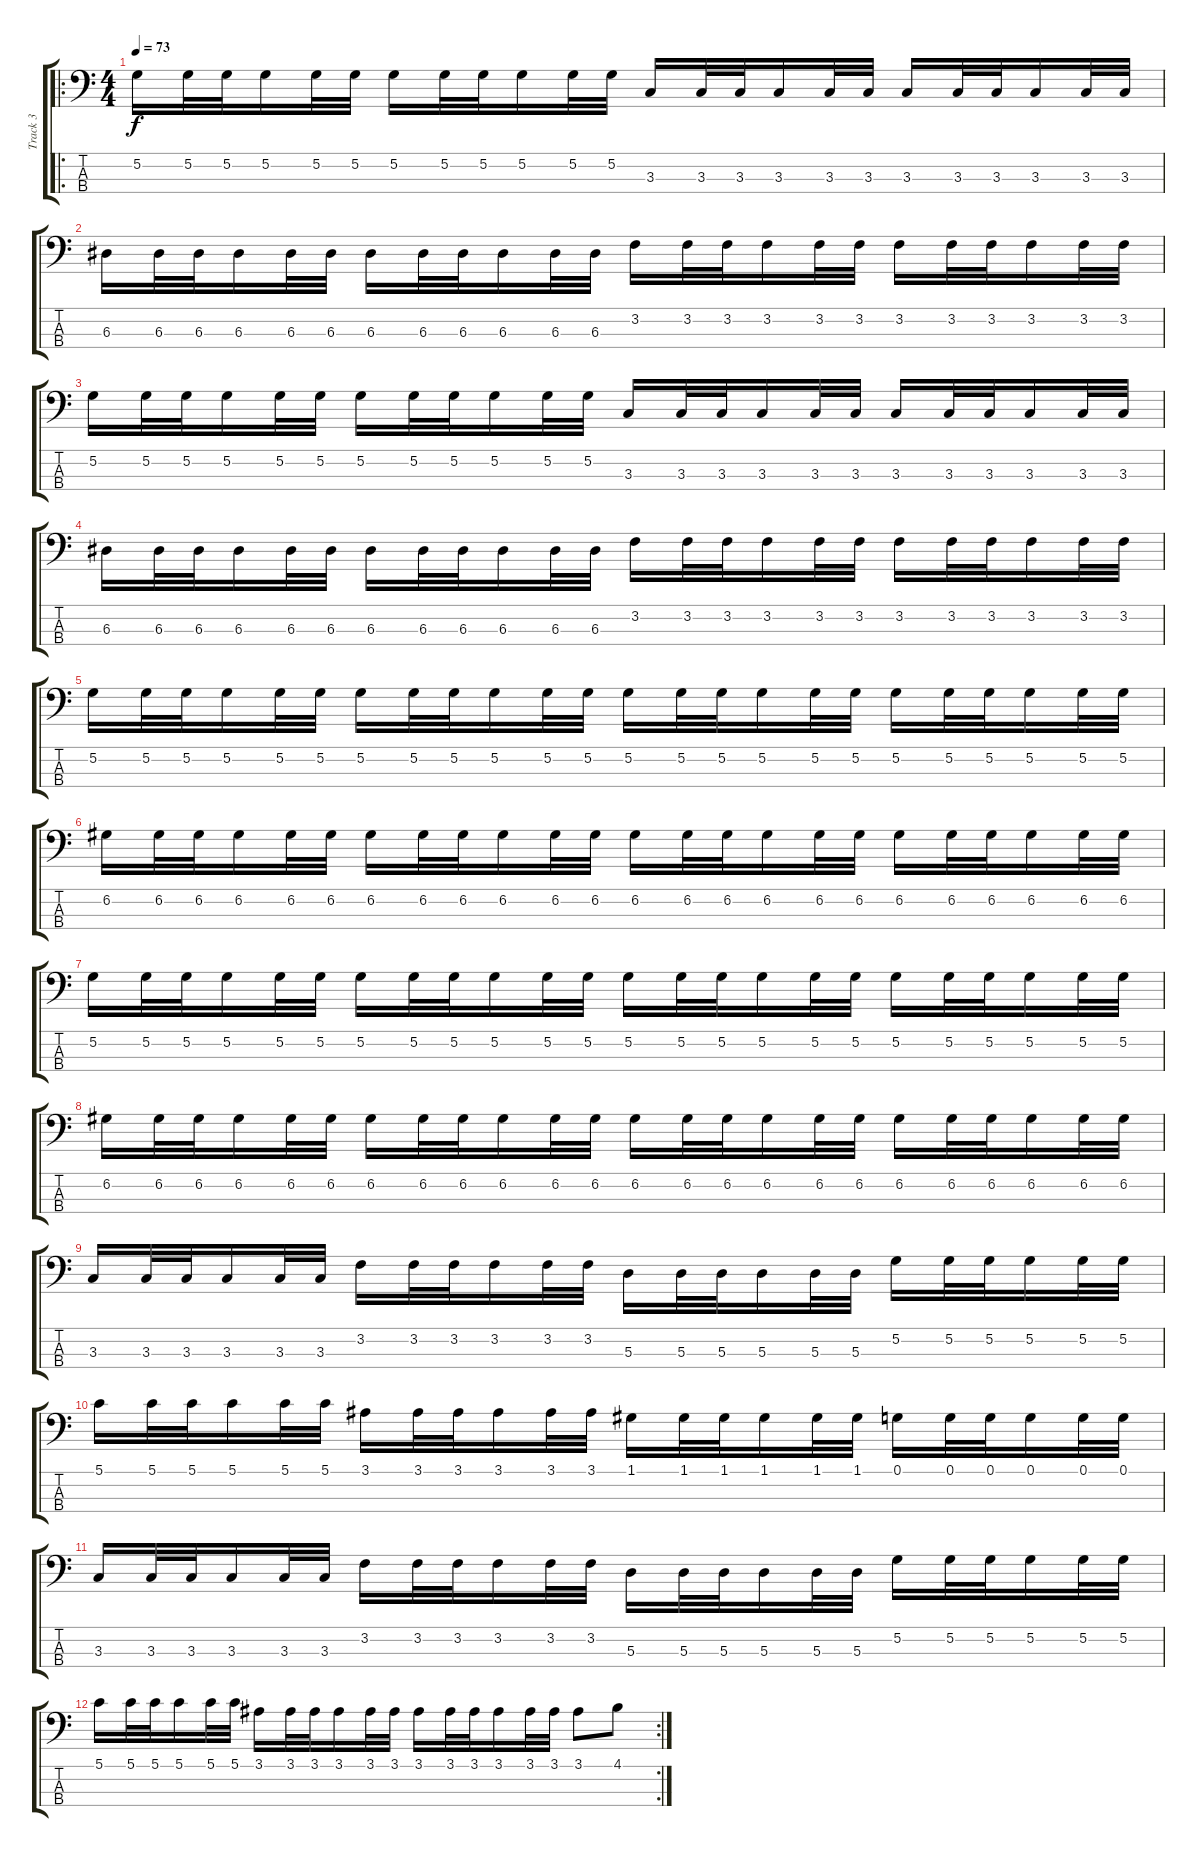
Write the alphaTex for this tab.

\track ("Track 3" "Track 3") {instrument electricbassfinger}
\staff {score tabs}
\tuning (G2 D2 A1 E1) {hide}
\ro
\ts (4 4)
\tempo 73
\clef f4
\ks c
5.2.16{dy f instrument electricbassfinger} 5.2.32 5.2.32 5.2.16 5.2.32 5.2.32 5.2.16 5.2.32 5.2.32 5.2.16 5.2.32 5.2.32 3.3.16 3.3.32 3.3.32 3.3.16 3.3.32 3.3.32 3.3.16 3.3.32 3.3.32 3.3.16 3.3.32 3.3.32 |
6.3.16 6.3.32 6.3.32 6.3.16 6.3.32 6.3.32 6.3.16 6.3.32 6.3.32 6.3.16 6.3.32 6.3.32 3.2.16 3.2.32 3.2.32 3.2.16 3.2.32 3.2.32 3.2.16 3.2.32 3.2.32 3.2.16 3.2.32 3.2.32 |
5.2.16 5.2.32 5.2.32 5.2.16 5.2.32 5.2.32 5.2.16 5.2.32 5.2.32 5.2.16 5.2.32 5.2.32 3.3.16 3.3.32 3.3.32 3.3.16 3.3.32 3.3.32 3.3.16 3.3.32 3.3.32 3.3.16 3.3.32 3.3.32 |
6.3.16 6.3.32 6.3.32 6.3.16 6.3.32 6.3.32 6.3.16 6.3.32 6.3.32 6.3.16 6.3.32 6.3.32 3.2.16 3.2.32 3.2.32 3.2.16 3.2.32 3.2.32 3.2.16 3.2.32 3.2.32 3.2.16 3.2.32 3.2.32 |
5.2.16 5.2.32 5.2.32 5.2.16 5.2.32 5.2.32 5.2.16 5.2.32 5.2.32 5.2.16 5.2.32 5.2.32 5.2.16 5.2.32 5.2.32 5.2.16 5.2.32 5.2.32 5.2.16 5.2.32 5.2.32 5.2.16 5.2.32 5.2.32 |
6.2.16 6.2.32 6.2.32 6.2.16 6.2.32 6.2.32 6.2.16 6.2.32 6.2.32 6.2.16 6.2.32 6.2.32 6.2.16 6.2.32 6.2.32 6.2.16 6.2.32 6.2.32 6.2.16 6.2.32 6.2.32 6.2.16 6.2.32 6.2.32 |
5.2.16 5.2.32 5.2.32 5.2.16 5.2.32 5.2.32 5.2.16 5.2.32 5.2.32 5.2.16 5.2.32 5.2.32 5.2.16 5.2.32 5.2.32 5.2.16 5.2.32 5.2.32 5.2.16 5.2.32 5.2.32 5.2.16 5.2.32 5.2.32 |
6.2.16 6.2.32 6.2.32 6.2.16 6.2.32 6.2.32 6.2.16 6.2.32 6.2.32 6.2.16 6.2.32 6.2.32 6.2.16 6.2.32 6.2.32 6.2.16 6.2.32 6.2.32 6.2.16 6.2.32 6.2.32 6.2.16 6.2.32 6.2.32 |
3.3.16 3.3.32 3.3.32 3.3.16 3.3.32 3.3.32 3.2.16 3.2.32 3.2.32 3.2.16 3.2.32 3.2.32 5.3.16 5.3.32 5.3.32 5.3.16 5.3.32 5.3.32 5.2.16 5.2.32 5.2.32 5.2.16 5.2.32 5.2.32 |
5.1.16 5.1.32 5.1.32 5.1.16 5.1.32 5.1.32 3.1.16 3.1.32 3.1.32 3.1.16 3.1.32 3.1.32 1.1.16 1.1.32 1.1.32 1.1.16 1.1.32 1.1.32 0.1.16 0.1.32 0.1.32 0.1.16 0.1.32 0.1.32 |
3.3.16 3.3.32 3.3.32 3.3.16 3.3.32 3.3.32 3.2.16 3.2.32 3.2.32 3.2.16 3.2.32 3.2.32 5.3.16 5.3.32 5.3.32 5.3.16 5.3.32 5.3.32 5.2.16 5.2.32 5.2.32 5.2.16 5.2.32 5.2.32 |
\rc 2
5.1.16 5.1.32 5.1.32 5.1.16 5.1.32 5.1.32 3.1.16 3.1.32 3.1.32 3.1.16 3.1.32 3.1.32 3.1.16 3.1.32 3.1.32 3.1.16 3.1.32 3.1.32 3.1.8 4.1.8
